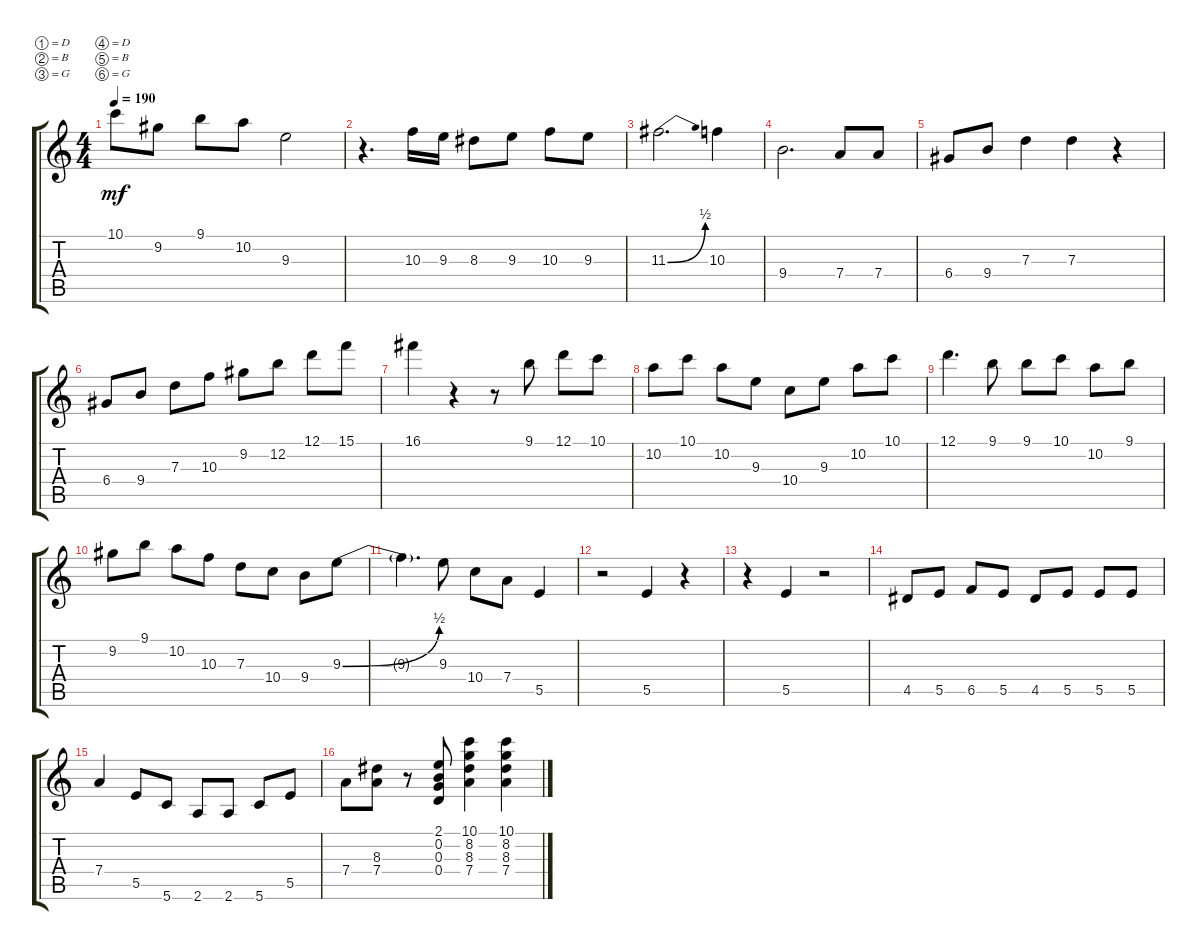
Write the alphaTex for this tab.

\defaultSystemsLayout 4
\bracketExtendMode groupsimilarinstruments
\singleTrackTrackNamePolicy hidden
\multiTrackTrackNamePolicy hidden
\otherSystemsTrackNameOrientation horizontal
\track ("Steel Guitar" "S-Gt") {instrument acousticguitarsteel}
\staff {score tabs}
\tuning (D4 B3 G3 D3 B2 G2)
\ts (4 4)
\tempo 190
\clef g2
\ks c
10.1.8{dy mf} 9.2.8 9.1.8 10.2.8 9.3.2 |
r.4{d} 10.3.16 9.3.16 8.3.8 9.3.8 10.3.8 9.3.8 |
11.3{be (bend 0 0 14.399999999999999 2)}.2{d} 10.3.4 |
9.4.2{d} 7.4.8 7.4.8 |
6.4.8 9.4.8 7.3.4 7.3.4 r.4 |
6.4.8 9.4.8 7.3.8 10.3.8 9.2.8 12.2.8 12.1.8 15.1.8 |
16.1.4 r.4 r.8 9.1.8 12.1.8 10.1.8 |
10.2.8 10.1.8 10.2.8 9.3.8 10.4.8 9.3.8 10.2.8 10.1.8 |
12.1.4{d} 9.1.8 9.1.8 10.1.8 10.2.8 9.1.8 |
9.2.8 9.1.8 10.2.8 10.3.8 7.3.8 10.4.8 9.4.8 9.3{be (bend 0 0 13.799999999999999 2)}.8 |
9.3{t}.4{d} 9.3.8 10.4.8 7.4.8 5.5.4 |
r.2 5.5.4 r.4 |
r.4 5.5.4 r.2 |
4.5.8 5.5.8 6.5.8 5.5.8 4.5.8 5.5.8 5.5.8 5.5.8 |
7.4.4 5.5.8 5.6.8 2.6.8 2.6.8 5.6.8 5.5.8 |
7.4.8 (8.3 7.4).8 r.8 (2.1 0.2 0.3 0.4).8 (10.1 8.2 8.3 7.4).4 (10.1 8.2 8.3 7.4).4
